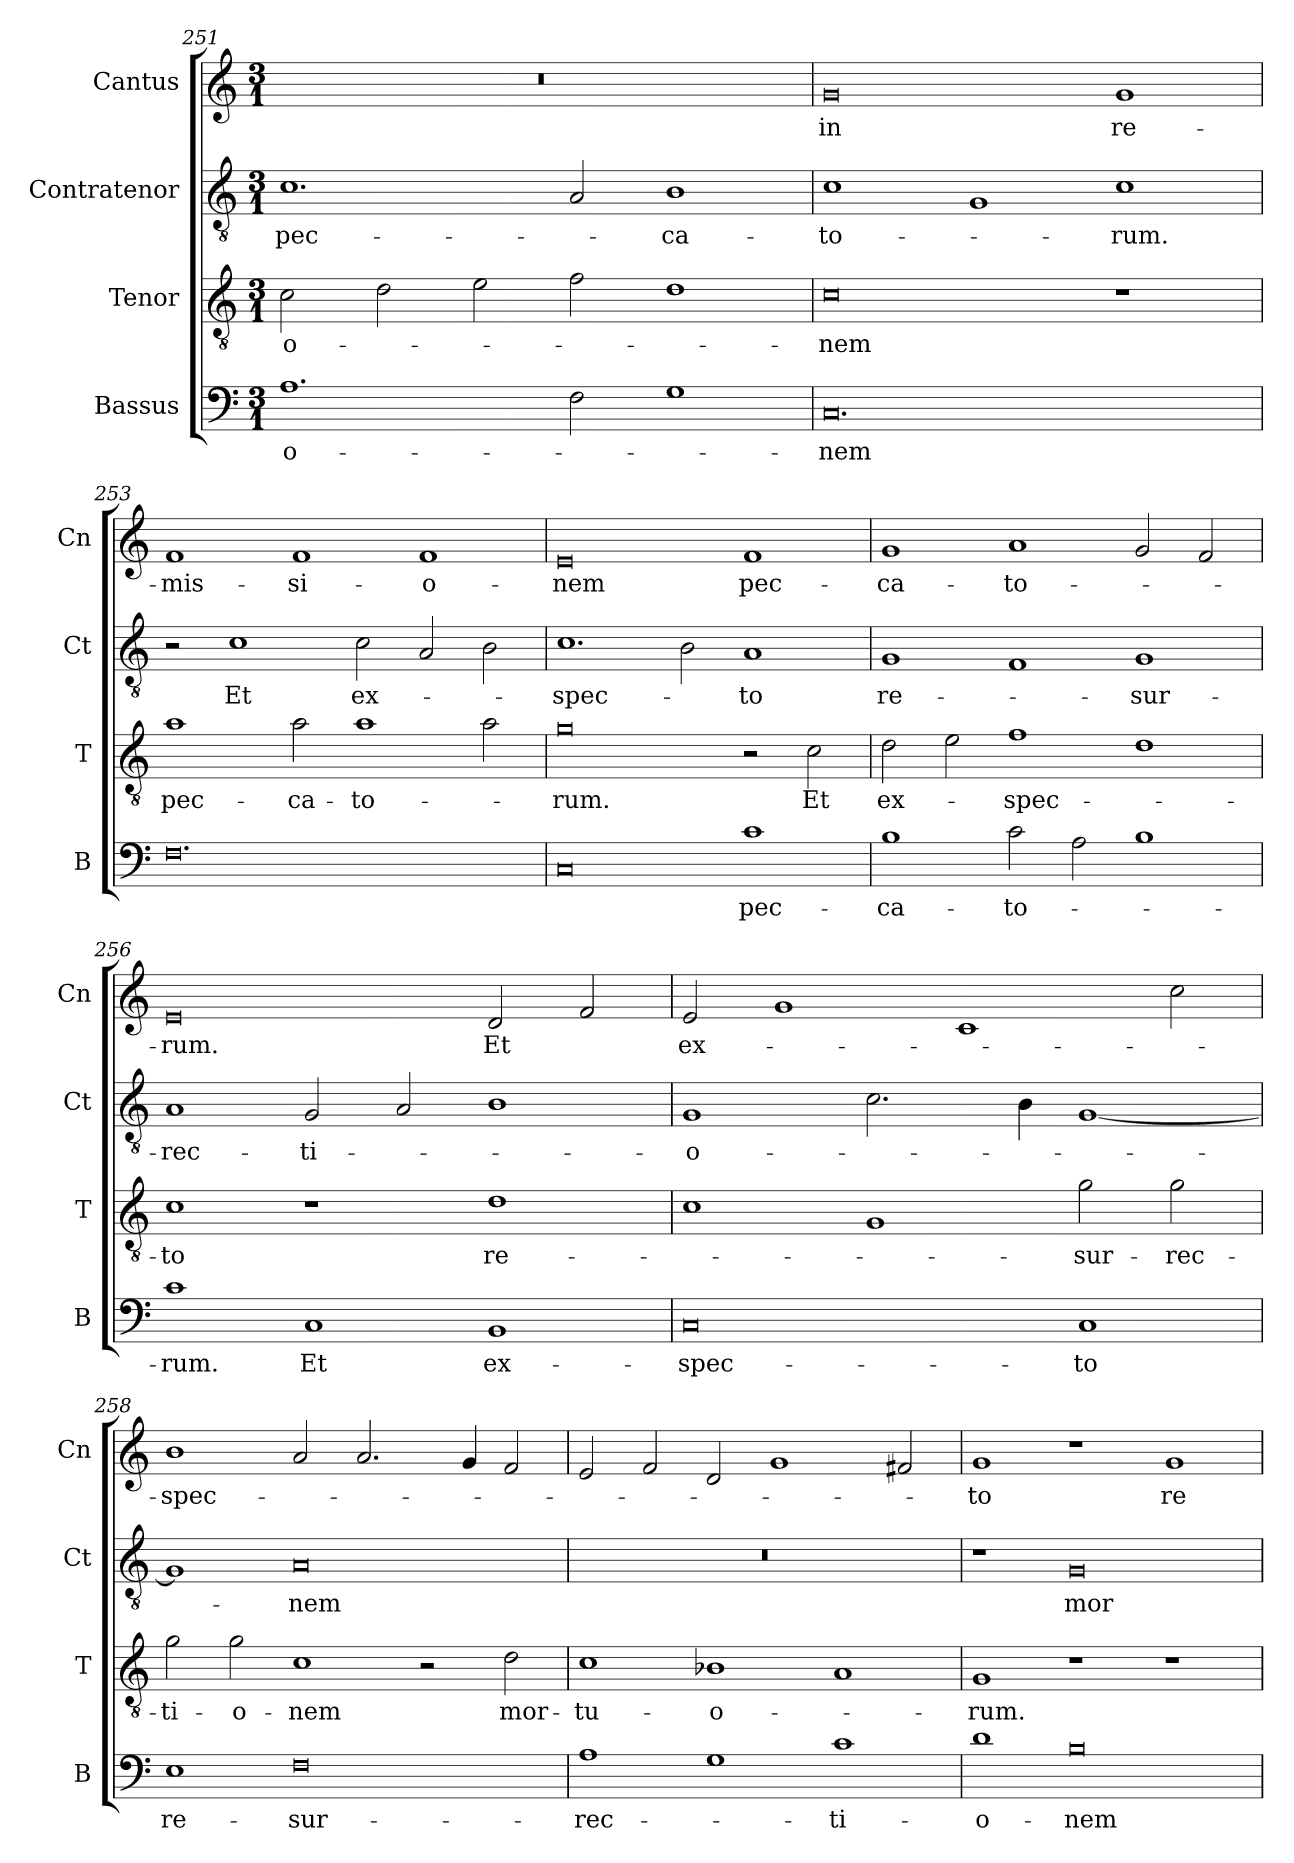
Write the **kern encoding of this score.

**kern	**text	**kern	**text	**kern	**text	**kern	**text
*part4	*part4	*part3	*part3	*part2	*part2	*part1	*part1
*staff4	*staff4	*staff3	*staff3	*staff2	*staff2	*staff1	*staff1
*I"Bassus	*	*I"Tenor	*	*I"Contratenor	*	*I"Cantus	*
*I'B	*	*I'T	*	*I'Ct	*	*I'Cn	*
*clefF4	*	*clefGv2	*	*clefGv2	*	*clefG2	*
*k[]	*	*k[]	*	*k[]	*	*k[]	*
*M3/1	*	*M3/1	*	*M3/1	*	*M3/1	*
=251	=251	=251	=251	=251	=251	=251	=251
1.A	-o-	2c\	-o-	1.c	pec-	0.r	.
.	.	2d\	.	.	.	.	.
.	.	2e\	.	.	.	.	.
2F\	.	2f\	.	2A/	.	.	.
1G	.	1d	.	1B	-ca-	.	.
=252	=252	=252	=252	=252	=252	=252	=252
0.C	-nem	0c	-nem	1c	-to-	0g	in
.	.	.	.	1G	.	.	.
.	.	1r	.	1c	-rum.	1g	re-
=253	=253	=253	=253	=253	=253	=253	=253
0.F	.	1a	pec-	2r	.	1f	-mis-
.	.	.	.	1c	Et	.	.
.	.	2a\	-ca-	.	.	1f	-si-
.	.	1a	-to-	2c\	ex-	.	.
.	.	.	.	2A/	.	1f	-o-
.	.	2a\	.	2B\	.	.	.
=254	=254	=254	=254	=254	=254	=254	=254
0C	.	0g	-rum.	1.c	-spec-	0e	-nem
.	.	.	.	2B\	.	.	.
1c	pec-	2r	.	1A	-to	1f	pec-
.	.	2c\	Et	.	.	.	.
=255	=255	=255	=255	=255	=255	=255	=255
1B	-ca-	2d\	ex-	1G	re-	1g	-ca-
.	.	2e\	.	.	.	.	.
2c\	-to-	1f	-spec-	1F	.	1a	-to-
2A\	.	.	.	.	.	.	.
1B	.	1d	.	1G	-sur-	2g/	.
.	.	.	.	.	.	2f/	.
=256	=256	=256	=256	=256	=256	=256	=256
1c	-rum.	1c	-to	1A	-rec-	0e	-rum.
1C	Et	1r	.	2G/	-ti-	.	.
.	.	.	.	2A/	.	.	.
1BB	ex-	1d	re-	1B	.	2d/	Et
.	.	.	.	.	.	2f/	.
=257	=257	=257	=257	=257	=257	=257	=257
0C	-spec-	1c	.	1G	-o-	2e/	ex-
.	.	.	.	.	.	1g	.
.	.	1G	.	2.c\	.	.	.
.	.	.	.	.	.	1c	.
.	.	.	.	4B\	.	.	.
1C	-to	2g\	-sur-	[1G	.	.	.
.	.	2g\	-rec-	.	.	2cc\	.
=258	=258	=258	=258	=258	=258	=258	=258
1E	re-	2g\	-ti-	1G]	.	1b	-spec-
.	.	2g\	-o-	.	.	.	.
0F	-sur-	1c	-nem	0A	-nem	2a/	.
.	.	.	.	.	.	2.a/	.
.	.	2r	.	.	.	.	.
.	.	.	.	.	.	4g/	.
.	.	2d\	mor-	.	.	2f/	.
=259	=259	=259	=259	=259	=259	=259	=259
1A	-rec-	1c	-tu-	0.r	.	2e/	.
.	.	.	.	.	.	2f/	.
1G	.	1B-X	-o-	.	.	2d/	.
.	.	.	.	.	.	1g	.
1c	-ti-	1A	.	.	.	.	.
.	.	.	.	.	.	2f#X/	.
=260	=260	=260	=260	=260	=260	=260	=260
1d	-o-	1G	-rum.	1r	.	1g	-to
0B	-nem	1r	.	0G	mor-	1r	.
.	.	1r	.	.	.	1g	re-
=	=	=	=	=	=	=	=
*-	*-	*-	*-	*-	*-	*-	*-
